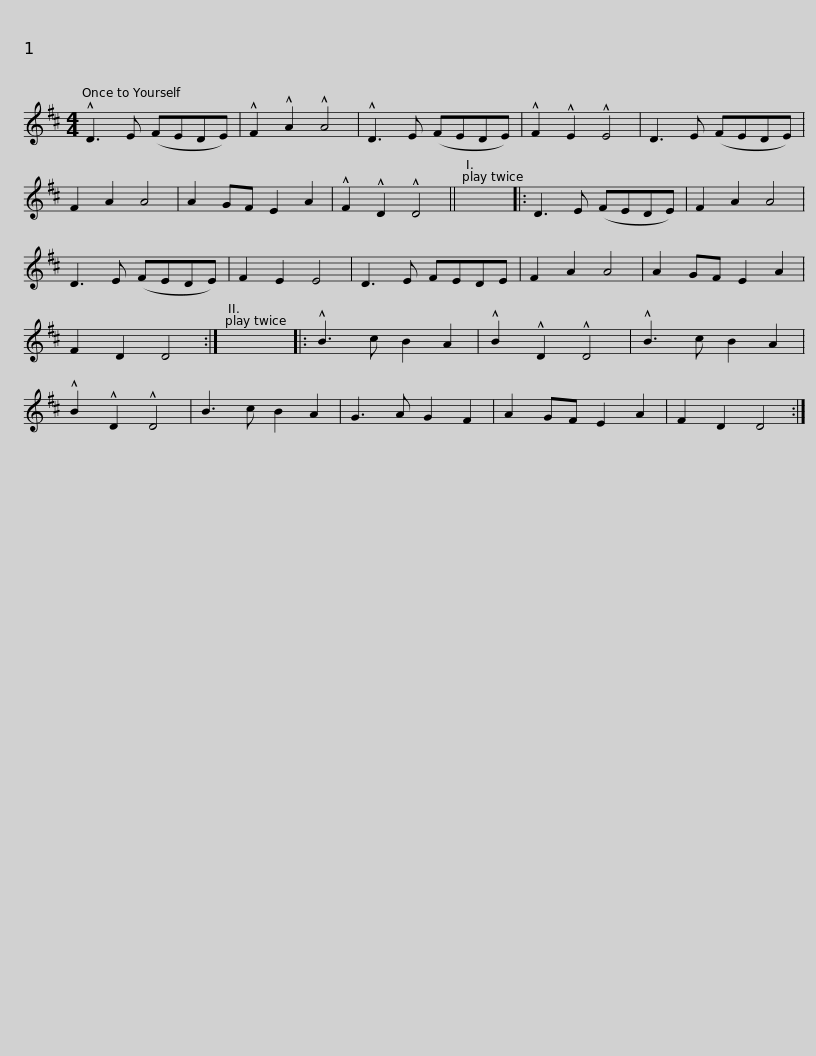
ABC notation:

X:1
L:1/8
M:4/4
I:linebreak $
K:D
V:1 treble
V:1
 !^!D3 E (FEDE) | !^!F2 !^!A2 !^!A4 | !^!D3 E (FEDE) | !^!F2 !^!E2 !^!E4 | D3 E (FEDE) | %5
 F2 A2 A4 | A2 GF E2 A2 | !^!F2 !^!D2 !^!D4 || x8 |:$ D3 E (FEDE) | %10
 F2 A2 A4 | D3 E (FEDE) | F2 E2 E4 | D3 E FEDE | F2 A2 A4 | %15
 A2 GF E2 A2 | F2 D2 D4 :| x8 |:$ !^!B3 c B2 A2 | !^!B2 !^!D2 !^!D4 | %20
 !^!B3 c B2 A2 | !^!B2 !^!D2 !^!D4 | B3 c B2 A2 | G3 A G2 F2 | A2 GF E2 A2 | %25
 F2 D2 D4 :| %26
